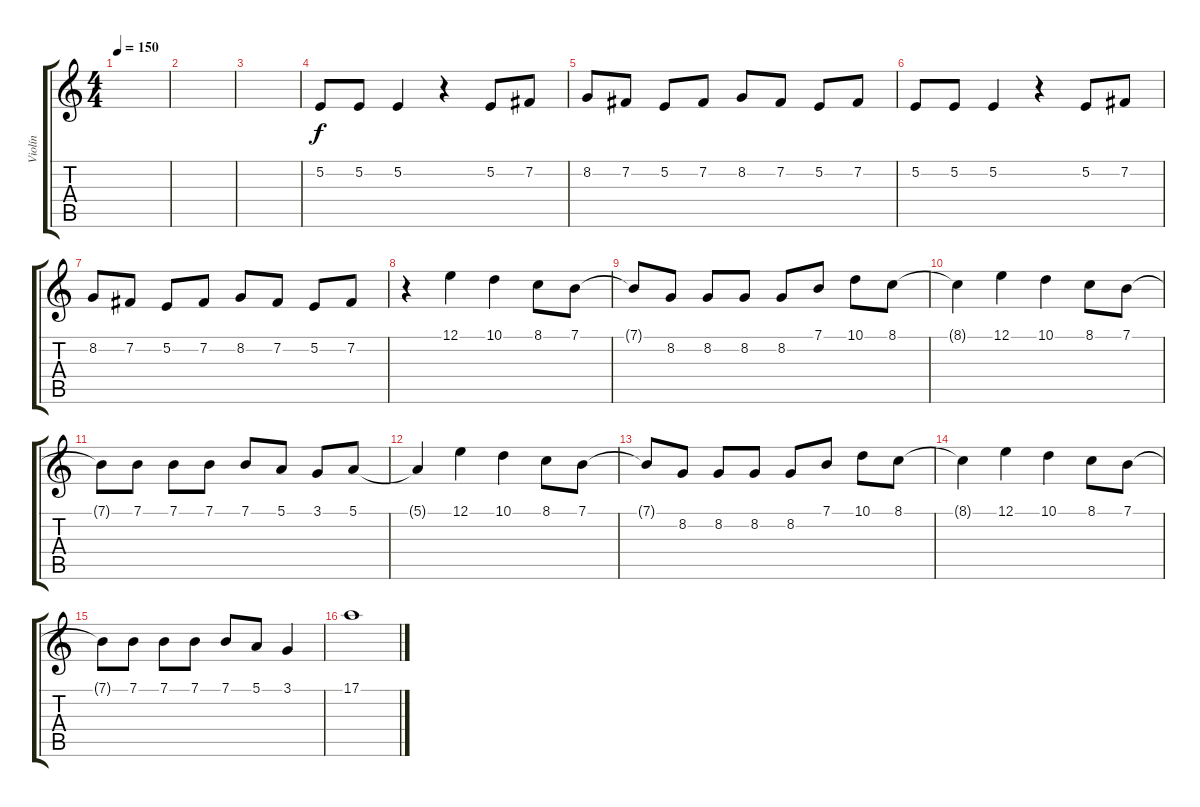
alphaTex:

\track ("Violín" "Violín") {instrument violin}
\staff {score tabs}
\tuning (E4 B3 G3 D3 A2 E2) {hide}
\ts (4 4)
\tempo 150
\clef g2
\ks c
|
|
|
5.2.8{volume 10} 5.2.8 5.2.4 r.4 5.2.8 7.2.8 |
8.2.8 7.2.8 5.2.8 7.2.8 8.2.8 7.2.8 5.2.8 7.2.8 |
5.2.8 5.2.8 5.2.4 r.4 5.2.8 7.2.8 |
8.2.8 7.2.8 5.2.8 7.2.8 8.2.8 7.2.8 5.2.8 7.2.8 |
r.4{volume 13} 12.1.4 10.1.4 8.1.8 7.1.8 |
7.1{t}.8 8.2.8 8.2.8 8.2.8 8.2.8 7.1.8 10.1.8 8.1.8 |
8.1{t}.4 12.1.4 10.1.4 8.1.8 7.1.8 |
7.1{t}.8 7.1.8 7.1.8 7.1.8 7.1.8 5.1.8 3.1.8 5.1.8 |
5.1{t}.4 12.1.4 10.1.4 8.1.8 7.1.8 |
7.1{t}.8 8.2.8 8.2.8 8.2.8 8.2.8 7.1.8 10.1.8 8.1.8 |
8.1{t}.4 12.1.4 10.1.4 8.1.8 7.1.8 |
7.1{t}.8 7.1.8 7.1.8 7.1.8 7.1.8 5.1.8 3.1.4 |
17.1.1{volume 3}
